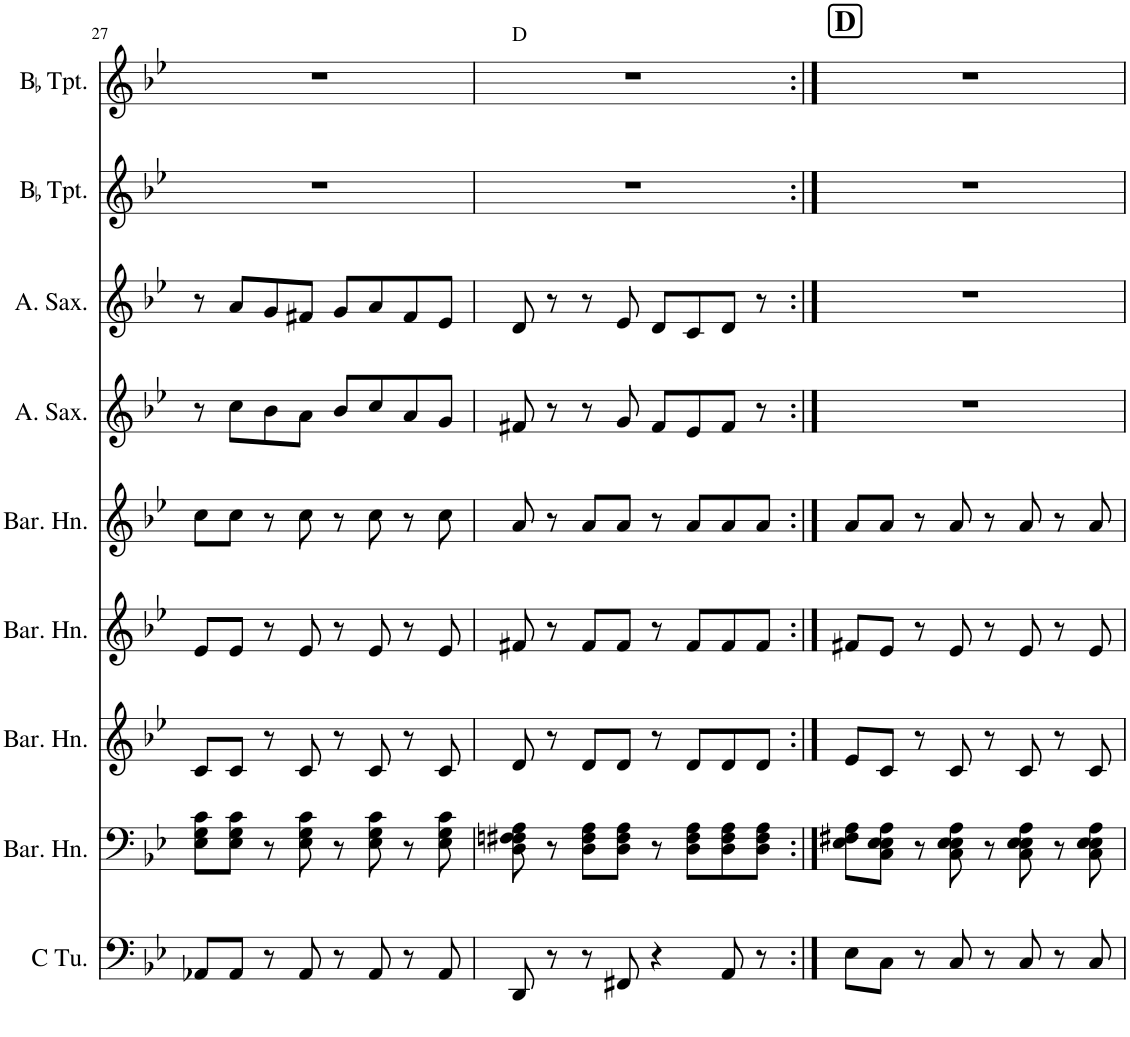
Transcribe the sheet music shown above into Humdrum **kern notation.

**kern	**kern	**kern	**kern	**kern	**kern	**kern	**kern	**kern
*part9	*part8	*part7	*part6	*part5	*part4	*part3	*part2	*part1
*staff9	*staff8	*staff7	*staff6	*staff5	*staff4	*staff3	*staff2	*staff1
*I"C Tuba	*I"Baritone Horn	*I"Baritone Horn	*I"Baritone Horn	*I"Baritone Horn	*I"Alto Saxophone	*I"Alto Saxophone	*I"BaccidentalFlat Trumpet	*I"BaccidentalFlat Trumpet
*I'C Tu.	*I'Bar. Hn.	*I'Bar. Hn.	*I'Bar. Hn.	*I'Bar. Hn.	*I'A. Sax.	*I'A. Sax.	*I'BaccidentalFlat Tpt.	*I'BaccidentalFlat Tpt.
!!LO:PB:g=z
*clefF4	*clefF4	*clefG2	*clefG2	*clefG2	*clefG2	*clefG2	*clefG2	*clefG2
*	*ITrd4c7	*ITrd4c7	*ITrd4c7	*ITrd4c7	*ITrd5c9	*ITrd5c9	*ITrd1c2	*ITrd1c2
*k[b-e-]	*k[b-e-]	*k[b-e-]	*k[b-e-]	*k[b-e-]	*k[b-e-]	*k[b-e-]	*k[b-e-]	*k[b-e-]
*M2/2	*M2/2	*M2/2	*M2/2	*M2/2	*M2/2	*M2/2	*M2/2	*M2/2
=27	=27	=27	=27	=27	=27	=27	=27	=27
8AA-X/L	8E-\ 8G\ 8c\L	8c/L	8e-/L	8cc\L	8r	8r	1r	1r
8AA-/J	8E-\ 8G\ 8c\J	8c/J	8e-/J	8cc\J	8cc\L	8a/L	.	.
8r	8r	8r	8r	8r	8b-\	8g/	.	.
8AA-/	8E-\ 8G\ 8c\	8c/	8e-/	8cc\	8a\J	8f#X/J	.	.
8r	8r	8r	8r	8r	8b-/L	8g/L	.	.
8AA-/	8E-\ 8G\ 8c\	8c/	8e-/	8cc\	8cc/	8a/	.	.
8r	8r	8r	8r	8r	8a/	8f#/	.	.
8AA-/	8E-\ 8G\ 8c\	8c/	8e-/	8cc\	8g/J	8e-/J	.	.
=28	=28	=28	=28	=28	=28	=28	=28	=28
!	!	!	!	!	!	!	!	!LO:TX:a:t=D
8DD/	8D\ 8Fn\ 8F#X\ 8A\	8d/	8f#X/	8a/	8f#X/	8d/	1r	1r
8r	8r	8r	8r	8r	8r	8r	.	.
8r	8D\ 8F#\ 8A\L	8d/L	8f#/L	8a/L	8r	8r	.	.
8FF#X/	8D\ 8F#\ 8A\J	8d/J	8f#/J	8a/J	8g/	8e-/	.	.
4r	8r	8r	8r	8r	8f#/L	8d/L	.	.
.	8D\ 8F#\ 8A\L	8d/L	8f#/L	8a/L	8e-/	8c/	.	.
8AA/	8D\ 8F#\ 8A\	8d/	8f#/	8a/	8f#/J	8d/J	.	.
8r	8D\ 8F#\ 8A\J	8d/J	8f#/J	8a/J	8r	8r	.	.
=29:|!	=29:|!	=29:|!	=29:|!	=29:|!	=29:|!	=29:|!	=29:|!	=29:|!
!	!	!	!	!	!	!	!	!LO:TX:a:B:t=D
8E-\L	8E-\ 8F#X\ 8A\L	8e-/L	8f#X/L	8a/L	1r	1r	1r	1r
8C\J	8C\ 8E-\ 8E-\ 8A\J	8c/J	8e-/J	8a/J	.	.	.	.
8r	8r	8r	8r	8r	.	.	.	.
8C/	8C\ 8E-\ 8E-\ 8A\	8c/	8e-/	8a/	.	.	.	.
8r	8r	8r	8r	8r	.	.	.	.
8C/	8C\ 8E-\ 8E-\ 8A\	8c/	8e-/	8a/	.	.	.	.
8r	8r	8r	8r	8r	.	.	.	.
8C/	8C\ 8E-\ 8E-\ 8A\	8c/	8e-/	8a/	.	.	.	.
=	=	=	=	=	=	=	=	=
*-	*-	*-	*-	*-	*-	*-	*-	*-
